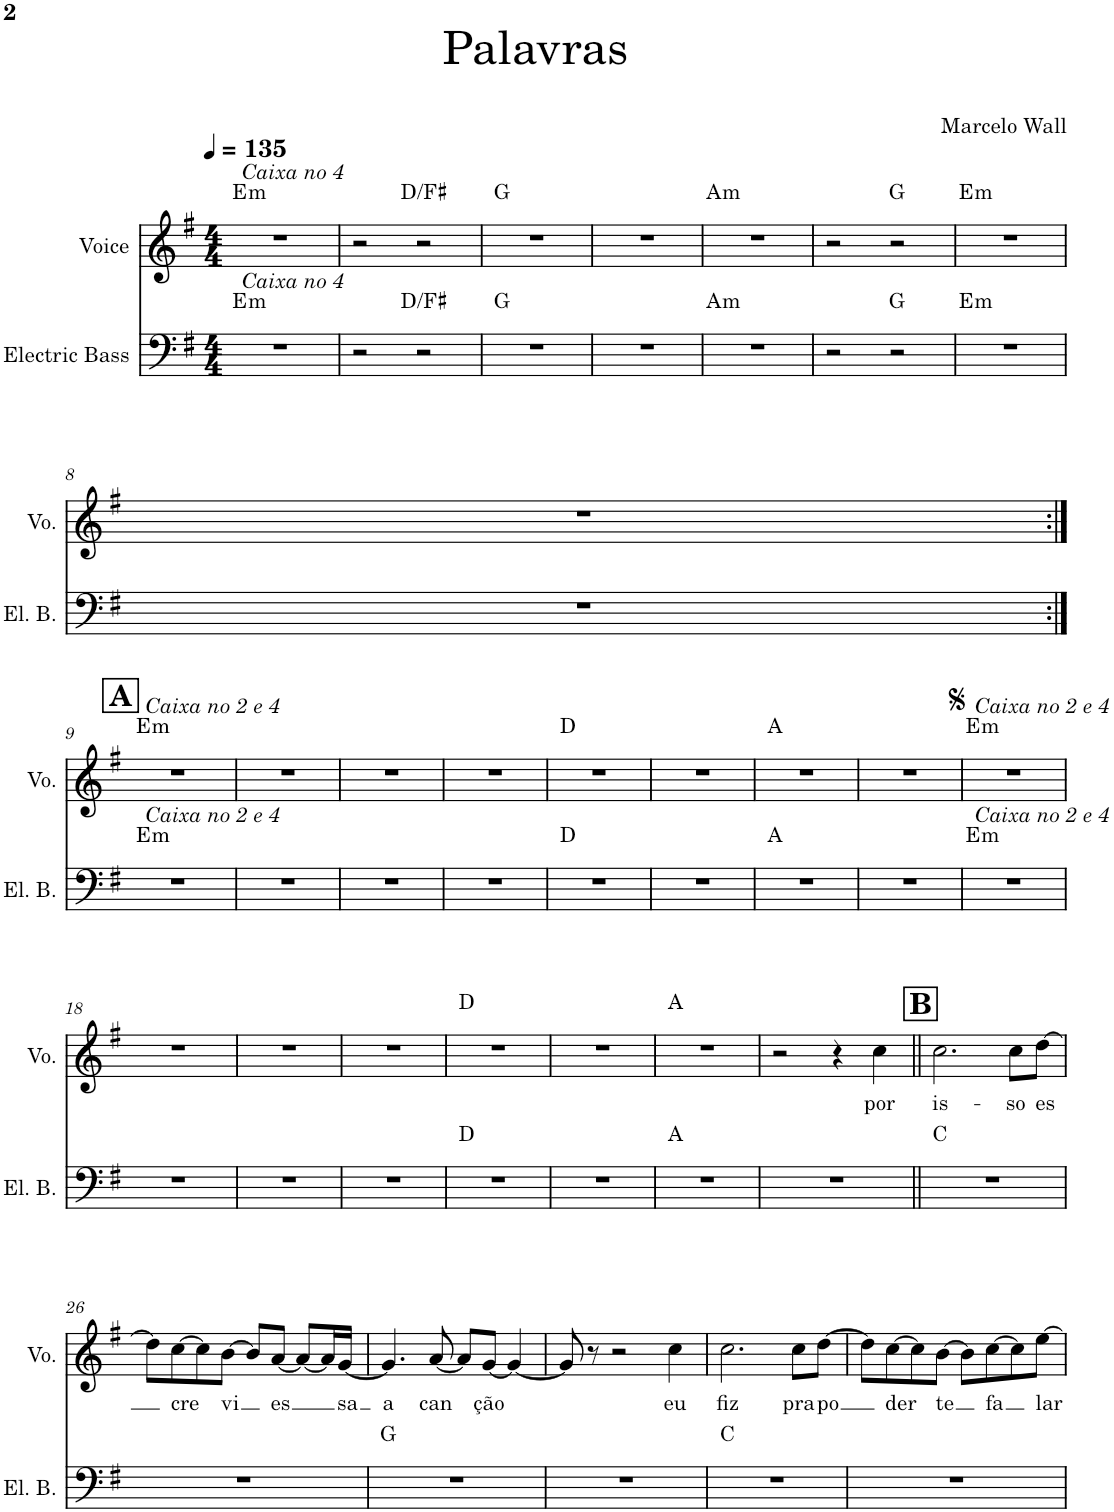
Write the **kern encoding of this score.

**kern	**harte	**kern	**text	**harte
*part2	*part2	*part1	*part1	*part1
*staff2	*	*staff1	*staff1	*
*I"Electric Bass	*	*I"Voice	*	*
*I'El. B.	*	*I'Vo.	*	*
*clefF4	*	*clefG2	*	*
*Trd7c12	*	*	*	*
*k[f#]	*	*k[f#]	*	*
*M4/4	*	*M4/4	*	*
*MM135	*	*MM135	*	*
=1	=1	=1	=1	=1
!	!	!LO:TX:a:i:t=Caixa no 4	!	!
!LO:TX:a:i:t=Caixa no 4	!LO:H:kt=m	!	!	!LO:H:kt=m
1r	E:min	1r	.	E:min
=2	=2	=2	=2	=2
2r	.	2r	.	.
2r	D:maj/3	2r	.	D:maj/3
=3	=3	=3	=3	=3
1r	G:maj	1r	.	G:maj
=4	=4	=4	=4	=4
1r	.	1r	.	.
=5	=5	=5	=5	=5
!	!LO:H:kt=m	!	!	!LO:H:kt=m
1r	A:min	1r	.	A:min
=6	=6	=6	=6	=6
2r	.	2r	.	.
2r	G:maj	2r	.	G:maj
=7	=7	=7	=7	=7
!	!LO:H:kt=m	!	!	!LO:H:kt=m
1r	E:min	1r	.	E:min
!!LO:LB:g=z
=8	=8	=8	=8	=8
1r	.	1r	.	.
!!LO:LB:g=z
!!LO:REH:place=s1:a:B:cj:fs=14:t=A
=9:|!	=9:|!	=9:|!	=9:|!	=9:|!
!	!	!LO:TX:a:i:t=Caixa no 2 e 4	!	!
!LO:TX:a:i:t=Caixa no 2 e 4	!LO:H:kt=m	!	!	!LO:H:kt=m
1r	E:min	1r	.	E:min
=10	=10	=10	=10	=10
1r	.	1r	.	.
=11	=11	=11	=11	=11
1r	.	1r	.	.
=12	=12	=12	=12	=12
1r	.	1r	.	.
=13	=13	=13	=13	=13
1r	D:maj	1r	.	D:maj
=14	=14	=14	=14	=14
1r	.	1r	.	.
=15	=15	=15	=15	=15
1r	A:maj	1r	.	A:maj
=16	=16	=16	=16	=16
1r	.	1r	.	.
=17	=17	=17	=17	=17
!	!	!LO:TX:a:i:t=Caixa no 2 e 4	!	!
!LO:TX:a:i:t=Caixa no 2 e 4	!LO:H:kt=m	!	!	!LO:H:kt=m
1r	E:min	1r	.	E:min
!!LO:LB:g=z
=18	=18	=18	=18	=18
1r	.	1r	.	.
=19	=19	=19	=19	=19
1r	.	1r	.	.
=20	=20	=20	=20	=20
1r	.	1r	.	.
=21	=21	=21	=21	=21
1r	D:maj	1r	.	D:maj
=22	=22	=22	=22	=22
1r	.	1r	.	.
=23	=23	=23	=23	=23
1r	A:maj	1r	.	A:maj
=24	=24	=24	=24	=24
1r	.	2r	.	.
.	.	4r	.	.
!	!	!	!LO:LY:b	!
.	.	4ccn\	por	.
!!LO:REH:place=s1:a:B:cj:fs=14:t=B
=25||	=25||	=25||	=25||	=25||
!	!	!	!LO:LY:b	!
1r	C:maj	2.cc\	is-	.
!	!	!	!LO:LY:b	!
.	.	8cc\L	-so	.
!	!	!	!LO:LY:b	!
.	.	[8dd\J	es	.
!!LO:LB:g=z
=26	=26	=26	=26	=26
1r	.	8dd\L]	.	.
!	!	!	!LO:LY:b	!
.	.	[8cc\	cre	.
.	.	8cc\]	.	.
!	!	!	!LO:LY:b	!
.	.	[8b\J	vi	.
.	.	8b/L]	.	.
!	!	!	!LO:LY:b	!
.	.	[8a/J	es	.
.	.	8a/L_	.	.
.	.	16a/L]	.	.
!	!	!	!LO:LY:b	!
.	.	[16g/JJ	sa	.
=27	=27	=27	=27	=27
!	!	!	!LO:LY:b	!
1r	G:maj	4.g/]	a	.
!	!	!	!LO:LY:b	!
.	.	[8a/	can	.
.	.	8a/L]	.	.
!	!	!	!LO:LY:b	!
.	.	[8g/J	ção	.
.	.	4g/_	.	.
=28	=28	=28	=28	=28
1r	.	8g/]	.	.
.	.	8r	.	.
.	.	2r	.	.
!	!	!	!LO:LY:b	!
.	.	4cc\	eu	.
=29	=29	=29	=29	=29
!	!	!	!LO:LY:b	!
1r	C:maj	2.cc\	fiz	.
!	!	!	!LO:LY:b	!
.	.	8cc\L	pra	.
!	!	!	!LO:LY:b	!
.	.	[8dd\J	po	.
=30	=30	=30	=30	=30
1r	.	8dd\L]	.	.
!	!	!	!LO:LY:b	!
.	.	[8cc\	der	.
.	.	8cc\]	.	.
!	!	!	!LO:LY:b	!
.	.	[8b\J	te	.
.	.	8b\L]	.	.
!	!	!	!LO:LY:b	!
.	.	[8cc\	fa	.
.	.	8cc\]	.	.
!	!	!	!LO:LY:b	!
.	.	[8ee\J	lar	.
=	=	=	=	=
*-	*-	*-	*-	*-
